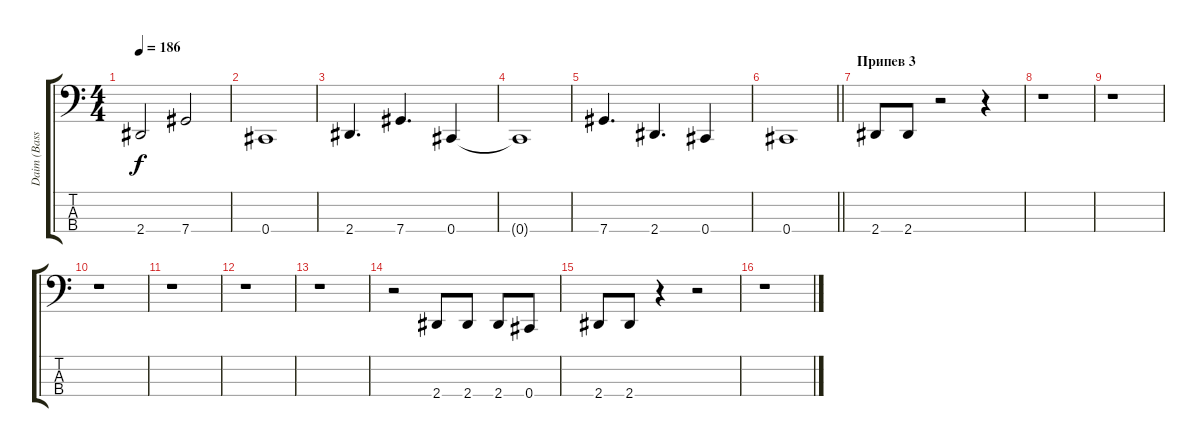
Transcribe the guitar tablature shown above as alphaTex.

\track ("Daim (Bass)" "Daim (Bass") {instrument electricbasspick}
\staff {score tabs}
\tuning (Gb2 Db2 Ab1 Db1) {hide}
\ts (4 4)
\tempo 186
\clef f4
\ks c
2.4.2{dy f} 7.4.2 |
0.4.1 |
2.4.4{d} 7.4.4{d} 0.4.4 |
0.4{t}.1 |
7.4.4{d} 2.4.4{d} 0.4.4 |
\barLineRight lightlight
0.4.1 |
\section ("" "Припев 3")
2.4.8 2.4.8 r.2 r.4 |
r.1 |
r.1 |
r.1 |
r.1 |
r.1 |
r.1 |
r.2 2.4.8 2.4.8 2.4.8 0.4.8 |
2.4.8 2.4.8 r.4 r.2 |
r.1
